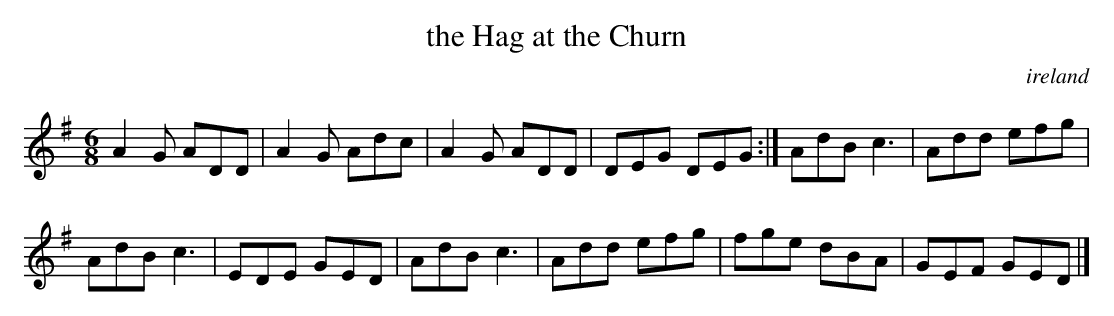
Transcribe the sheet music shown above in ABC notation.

X:1
T:the Hag at the Churn
O:ireland
M:6/8
K:ADor
A2G ADD|A2G Adc|A2G ADD|DEG DEG:|\
AdB c3|Add efg|
AdB c3|EDE GED|\
AdB c3|Add efg|fge dBA|GEF GED|]
